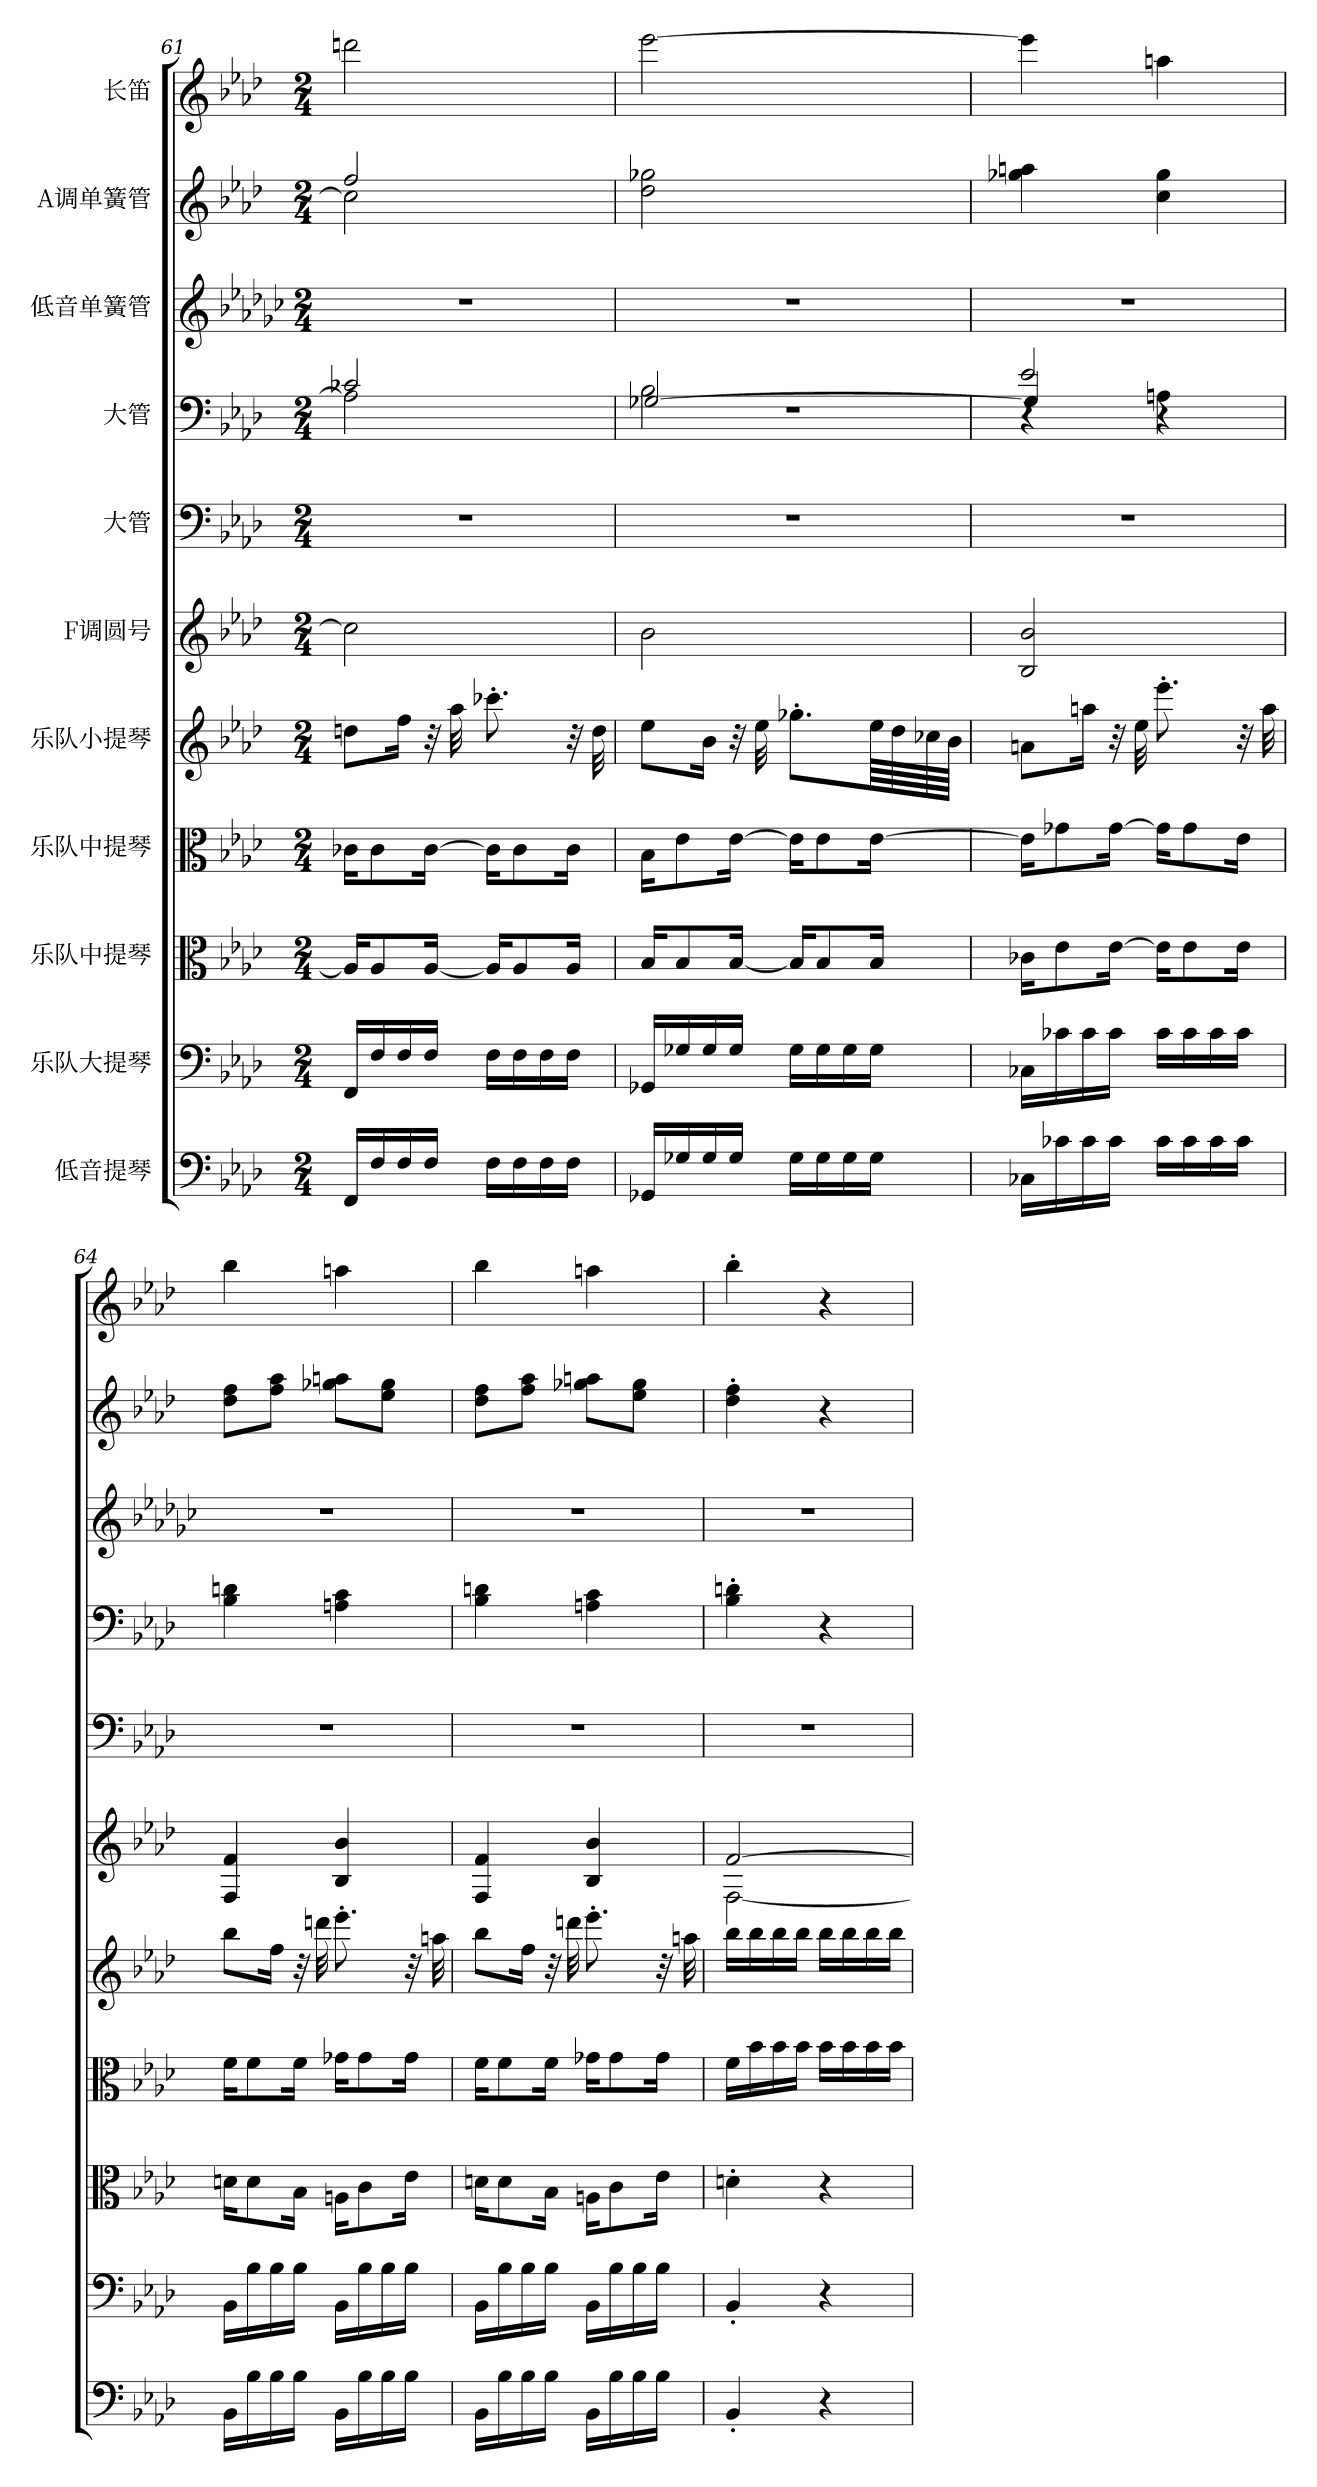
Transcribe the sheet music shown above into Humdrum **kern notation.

**kern	**kern	**kern	**kern	**kern	**kern	**kern	**kern	**kern	**kern	**kern
*part11	*part10	*part9	*part8	*part7	*part6	*part5	*part4	*part3	*part2	*part1
*staff11	*staff10	*staff9	*staff8	*staff7	*staff6	*staff5	*staff4	*staff3	*staff2	*staff1
*I"低音提琴	*I"乐队大提琴	*I"乐队中提琴	*I"乐队中提琴	*I"乐队小提琴	*I"F调圆号	*I"大管	*I"大管	*I"低音单簧管	*I"A调单簧管	*I"长笛
*clefF4	*clefF4	*clefC3	*clefC3	*clefG2	*clefG2	*clefF4	*clefF4	*clefG2	*clefG2	*clefG2
*ITrd7c12	*	*	*	*	*ITrd4c7	*	*	*ITrd8c14	*ITrd2c3	*
*k[b-e-a-d-]	*k[b-e-a-d-]	*k[b-e-a-d-]	*k[b-e-a-d-]	*k[b-e-a-d-]	*k[b-e-a-d-g-]	*k[b-e-a-d-]	*k[b-e-a-d-]	*k[b-e-a-d-g-c-]	*k[b-]	*k[b-e-a-d-]
*M2/4	*M2/4	*M2/4	*M2/4	*M2/4	*M2/4	*M2/4	*M2/4	*M2/4	*M2/4	*M2/4
=61	=61	=61	=61	=61	=61	=61	=61	=61	=61	=61
*	*	*	*	*	*	*	*^	*	*^	*
16FFF/LL	16FF/LL	16A-/KL]	16c-X\KL	8ddn\L	2f\]	2r	2c-X/	2A-\]	2r	2dd/	2a-\]	2dddn\
16FF/	16F/	8A-/	8c-\	.	.	.	.	.	.	.	.	.
16FF/	16F/	.	.	16ff\Jk	.	.	.	.	.	.	.	.
16FF/JJ	16F/JJ	[16A-/Jk	[16c-\Jk	32r	.	.	.	.	.	.	.	.
.	.	.	.	32aa-\	.	.	.	.	.	.	.	.
16FF\LL	16F\LL	16A-/KL]	16c-\KL]	8.ccc-X'\	.	.	.	.	.	.	.	.
16FF\	16F\	8A-/	8c-\	.	.	.	.	.	.	.	.	.
16FF\	16F\	.	.	.	.	.	.	.	.	.	.	.
16FF\JJ	16F\JJ	16A-/Jk	16c-\Jk	32r	.	.	.	.	.	.	.	.
.	.	.	.	32dd\	.	.	.	.	.	.	.	.
*	*	*	*	*	*	*	*	*	*	*v	*v	*
!!LO:PB:g=z
=62	=62	=62	=62	=62	=62	=62	=62	=62	=62	=62	=62
*	*	*	*	*	*	*	*	*^	*	*	*
16GGG-X/LL	16GG-X/LL	16B-/KL	16B-\KL	8ee-\L	2e-\	2r	2r	2B-\	[2G-X/	2r	2b-\ 2ee-X\	[2eee-\
16GG-X/	16G-X/	8B-/	8e-\	.	.	.	.	.	.	.	.	.
16GG-/	16G-/	.	.	16b-\Jk	.	.	.	.	.	.	.	.
16GG-/JJ	16G-/JJ	[16B-/Jk	[16e-\Jk	32r	.	.	.	.	.	.	.	.
.	.	.	.	32ee-\	.	.	.	.	.	.	.	.
16GG-\LL	16G-\LL	16B-/KL]	16e-\KL]	8.gg-X'\L	.	.	.	.	.	.	.	.
16GG-\	16G-\	8B-/	8e-\	.	.	.	.	.	.	.	.	.
16GG-\	16G-\	.	.	.	.	.	.	.	.	.	.	.
16GG-\JJ	16G-\JJ	16B-/Jk	[16e-\Jk	64ee-\LLL	.	.	.	.	.	.	.	.
.	.	.	.	64dd-\	.	.	.	.	.	.	.	.
.	.	.	.	64cc-X\	.	.	.	.	.	.	.	.
.	.	.	.	64b-\JJJJ	.	.	.	.	.	.	.	.
=63	=63	=63	=63	=63	=63	=63	=63	=63	=63	=63	=63	=63
16CC-X\LL	16C-X\LL	16c-X\KL	16e-\KL]	8an\L	2E-/ 2e-/	2r	2e-/	4r	4G-/]	2r	4ee-X\ 4ff#X\	4eee-\]
16C-X\	16c-X\	8e-\	8g-X\	.	.	.	.	.	.	.	.	.
16C-\	16c-\	.	.	16aan\Jk	.	.	.	.	.	.	.	.
16C-\JJ	16c-\JJ	[16e-\Jk	[16g-\Jk	32r	.	.	.	.	.	.	.	.
.	.	.	.	32ee-\	.	.	.	.	.	.	.	.
16C-\LL	16c-\LL	16e-\KL]	16g-\KL]	8.eee-'\	.	.	.	4An\	4r	.	4a\ 4ee-\	4aan\
16C-\	16c-\	8e-\	8g-\	.	.	.	.	.	.	.	.	.
16C-\	16c-\	.	.	.	.	.	.	.	.	.	.	.
16C-\JJ	16c-\JJ	16e-\Jk	16e-\Jk	32r	.	.	.	.	.	.	.	.
.	.	.	.	32aa\	.	.	.	.	.	.	.	.
*	*	*	*	*	*	*	*v	*v	*v	*	*	*
=64	=64	=64	=64	=64	=64	=64	=64	=64	=64	=64
16BBB-\LL	16BB-\LL	16dn\KL	16f\KL	8bb-\L	4BB-/ 4B-/	2r	4B-\ 4dn\	2r	8b-\ 8dd\L	4bb-\
16BB-\	16B-\	8d\	8f\	.	.	.	.	.	.	.
16BB-\	16B-\	.	.	16ff\Jk	.	.	.	.	8dd\ 8ff\J	.
16BB-\JJ	16B-\JJ	16B-\Jk	16f\Jk	32r	.	.	.	.	.	.
.	.	.	.	32dddn\	.	.	.	.	.	.
16BBB-\LL	16BB-\LL	16An\KL	16g-X\KL	8.eee-'\	4E-/ 4e-/	.	4An\ 4c\	.	8ee-X\ 8ff#X\L	4aan\
16BB-\	16B-\	8c\	8g-\	.	.	.	.	.	.	.
16BB-\	16B-\	.	.	.	.	.	.	.	8cc\ 8ee-\J	.
16BB-\JJ	16B-\JJ	16e-\Jk	16g-\Jk	32r	.	.	.	.	.	.
.	.	.	.	32aan\	.	.	.	.	.	.
!!LO:PB:g=z
=65	=65	=65	=65	=65	=65	=65	=65	=65	=65	=65
16BBB-\LL	16BB-\LL	16dn\KL	16f\KL	8bb-\L	4BB-/ 4B-/	2r	4B-\ 4dn\	2r	8b-\ 8dd\L	4bb-\
16BB-\	16B-\	8d\	8f\	.	.	.	.	.	.	.
16BB-\	16B-\	.	.	16ff\Jk	.	.	.	.	8dd\ 8ff\J	.
16BB-\JJ	16B-\JJ	16B-\Jk	16f\Jk	32r	.	.	.	.	.	.
.	.	.	.	32dddn\	.	.	.	.	.	.
16BBB-\LL	16BB-\LL	16An\KL	16g-X\KL	8.eee-'\	4E-/ 4e-/	.	4An\ 4c\	.	8ee-X\ 8ff#X\L	4aan\
16BB-\	16B-\	8c\	8g-\	.	.	.	.	.	.	.
16BB-\	16B-\	.	.	.	.	.	.	.	8cc\ 8ee-\J	.
16BB-\JJ	16B-\JJ	16e-\Jk	16g-\Jk	32r	.	.	.	.	.	.
.	.	.	.	32aan\	.	.	.	.	.	.
=66	=66	=66	=66	=66	=66	=66	=66	=66	=66	=66
*	*	*	*	*	*^	*	*	*	*	*
4BBB-'/	4BB-'/	4dn'\	16f\LL	16bb-\LL	[2B-/	[2BB-\	2r	4B-\' 4dn\'	2r	4b-\' 4dd\'	4bb-'\
.	.	.	16b-\	16bb-\	.	.	.	.	.	.	.
.	.	.	16b-\	16bb-\	.	.	.	.	.	.	.
.	.	.	16b-\JJ	16bb-\JJ	.	.	.	.	.	.	.
4r	4r	4r	16b-\LL	16bb-\LL	.	.	.	4r	.	4r	4r
.	.	.	16b-\	16bb-\	.	.	.	.	.	.	.
.	.	.	16b-\	16bb-\	.	.	.	.	.	.	.
.	.	.	16b-\JJ	16bb-\JJ	.	.	.	.	.	.	.
*	*	*	*	*	*v	*v	*	*	*	*	*
=	=	=	=	=	=	=	=	=	=	=
*-	*-	*-	*-	*-	*-	*-	*-	*-	*-	*-
